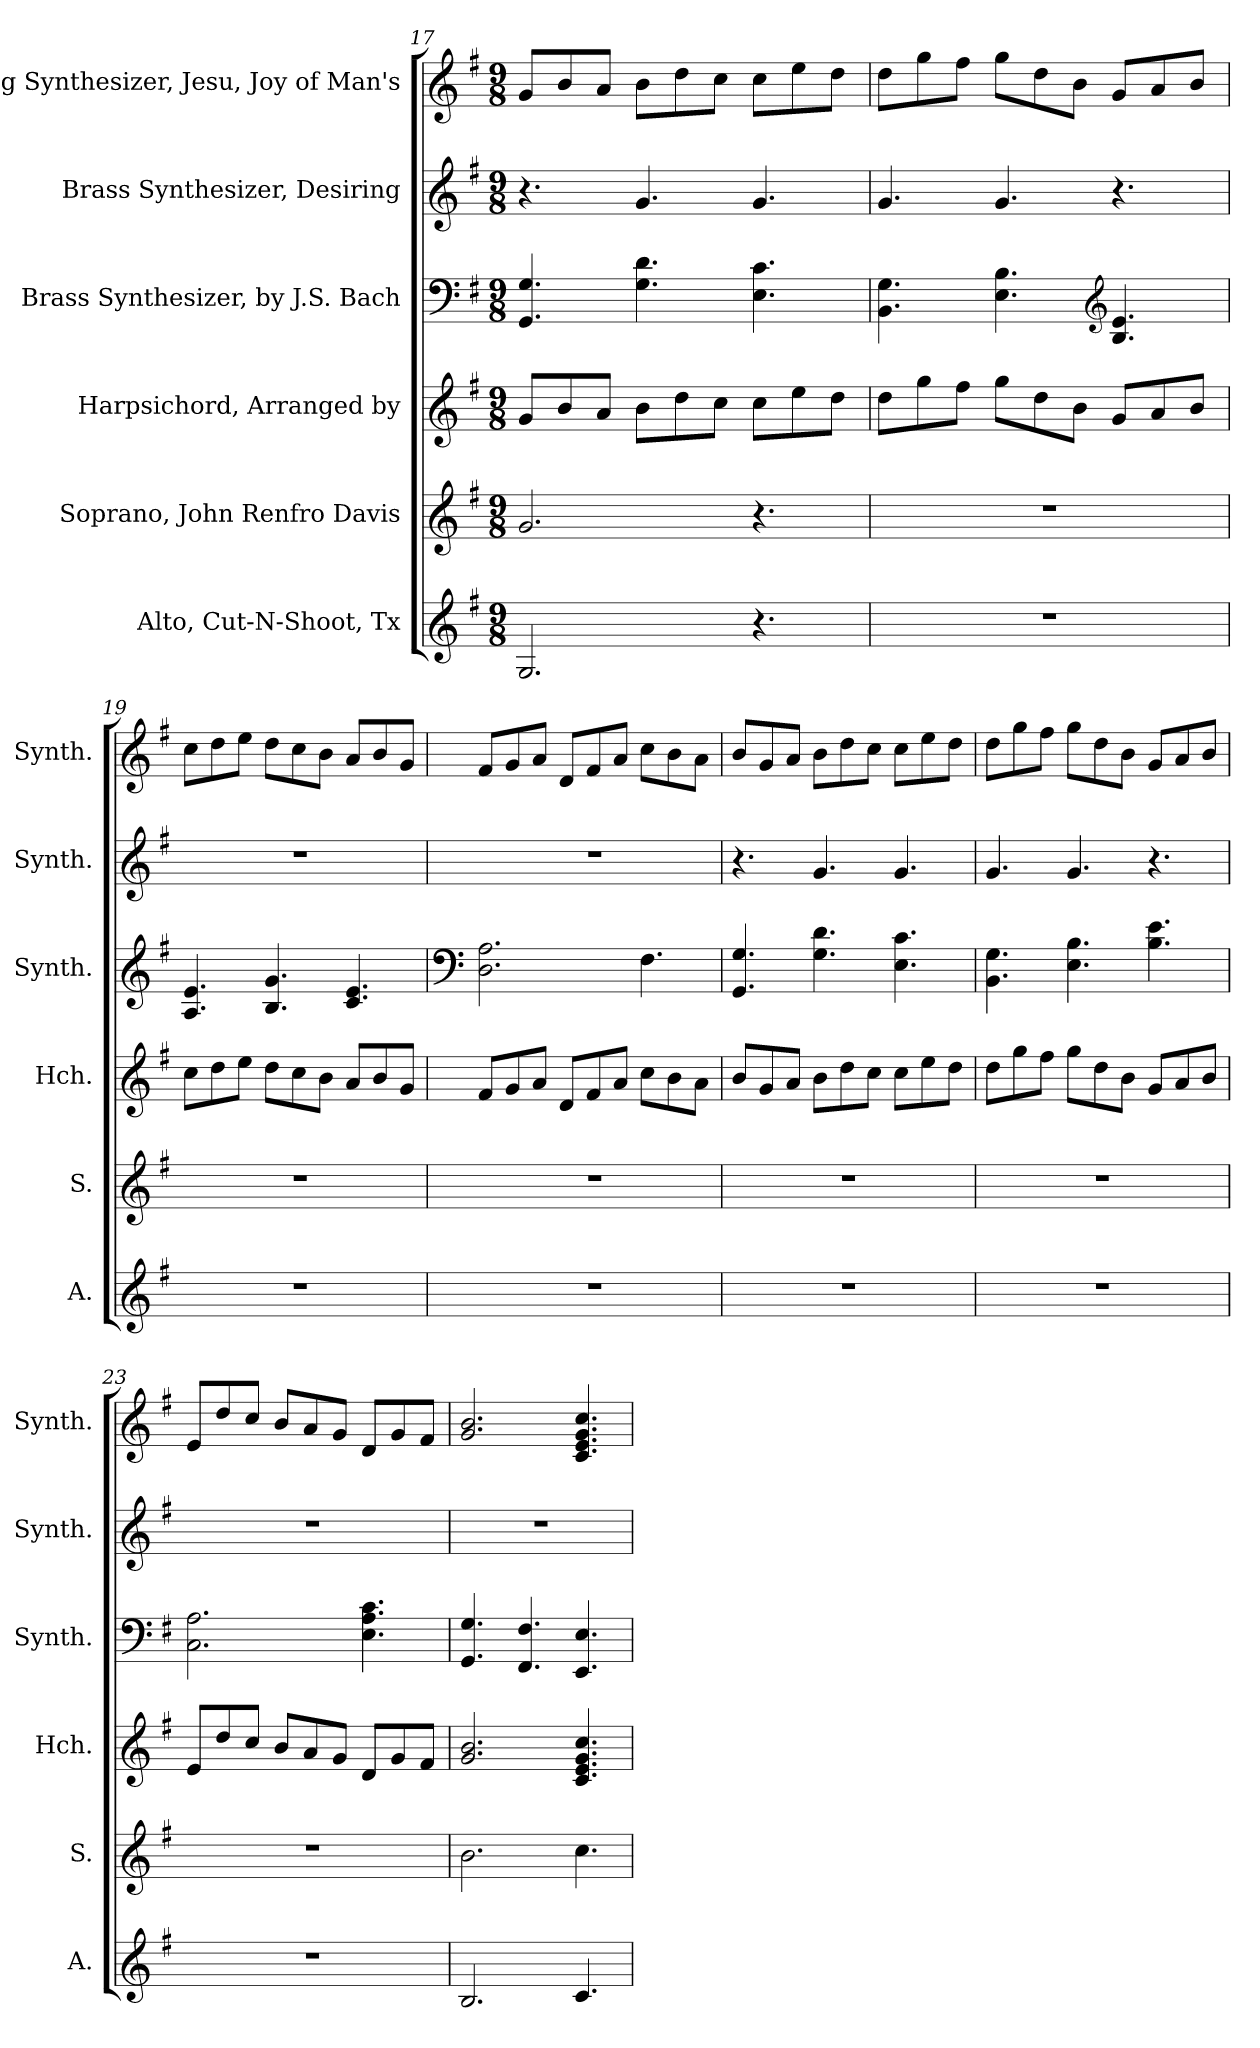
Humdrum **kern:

**kern	**kern	**kern	**kern	**kern	**kern
*part6	*part5	*part4	*part3	*part2	*part1
*staff6	*staff5	*staff4	*staff3	*staff2	*staff1
*I"Alto, Cut-N-Shoot, Tx	*I"Soprano, John Renfro Davis	*I"Harpsichord, Arranged by	*I"Brass Synthesizer, by J.S. Bach	*I"Brass Synthesizer, Desiring	*I"String Synthesizer, Jesu, Joy of Man's
*I'A.	*I'S.	*I'Hch.	*I'Synth.	*I'Synth.	*I'Synth.
*clefG2	*clefG2	*clefG2	*clefF4	*clefG2	*clefG2
*k[f#]	*k[f#]	*k[f#]	*k[f#]	*k[f#]	*k[f#]
*M9/8	*M9/8	*M9/8	*M9/8	*M9/8	*M9/8
=17	=17	=17	=17	=17	=17
2.G/	2.g/	8g/L	4.GG/ 4.G/	4.r	8g/L
.	.	8b/	.	.	8b/
.	.	8a/J	.	.	8a/J
.	.	8b\L	4.G\ 4.d\	4.g/	8b\L
.	.	8dd\	.	.	8dd\
.	.	8cc\J	.	.	8cc\J
4.r	4.r	8cc\L	4.E\ 4.c\	4.g/	8cc\L
.	.	8ee\	.	.	8ee\
.	.	8dd\J	.	.	8dd\J
=18	=18	=18	=18	=18	=18
8%9r	8%9r	8dd\L	4.BB\ 4.G\	4.g/	8dd\L
.	.	8gg\	.	.	8gg\
.	.	8ff#\J	.	.	8ff#\J
.	.	8gg\L	4.E\ 4.B\	4.g/	8gg\L
.	.	8dd\	.	.	8dd\
.	.	8b\J	.	.	8b\J
*	*	*	*clefG2	*	*
.	.	8g/L	4.B/ 4.e/	4.r	8g/L
.	.	8a/	.	.	8a/
.	.	8b/J	.	.	8b/J
=19	=19	=19	=19	=19	=19
8%9r	8%9r	8cc\L	4.A/ 4.e/	8%9r	8cc\L
.	.	8dd\	.	.	8dd\
.	.	8ee\J	.	.	8ee\J
.	.	8dd\L	4.B/ 4.g/	.	8dd\L
.	.	8cc\	.	.	8cc\
.	.	8b\J	.	.	8b\J
.	.	8a/L	4.c/ 4.e/	.	8a/L
.	.	8b/	.	.	8b/
.	.	8g/J	.	.	8g/J
!!LO:LB:g=z
=20	=20	=20	=20	=20	=20
*	*	*	*clefF4	*	*
8%9r	8%9r	8f#/L	2.D\ 2.A\	8%9r	8f#/L
.	.	8g/	.	.	8g/
.	.	8a/J	.	.	8a/J
.	.	8d/L	.	.	8d/L
.	.	8f#/	.	.	8f#/
.	.	8a/J	.	.	8a/J
.	.	8cc\L	4.F#\	.	8cc\L
.	.	8b\	.	.	8b\
.	.	8a\J	.	.	8a\J
=21	=21	=21	=21	=21	=21
8%9r	8%9r	8b/L	4.GG/ 4.G/	4.r	8b/L
.	.	8g/	.	.	8g/
.	.	8a/J	.	.	8a/J
.	.	8b\L	4.G\ 4.d\	4.g/	8b\L
.	.	8dd\	.	.	8dd\
.	.	8cc\J	.	.	8cc\J
.	.	8cc\L	4.E\ 4.c\	4.g/	8cc\L
.	.	8ee\	.	.	8ee\
.	.	8dd\J	.	.	8dd\J
=22	=22	=22	=22	=22	=22
8%9r	8%9r	8dd\L	4.BB\ 4.G\	4.g/	8dd\L
.	.	8gg\	.	.	8gg\
.	.	8ff#\J	.	.	8ff#\J
.	.	8gg\L	4.E\ 4.B\	4.g/	8gg\L
.	.	8dd\	.	.	8dd\
.	.	8b\J	.	.	8b\J
.	.	8g/L	4.B\ 4.e\	4.r	8g/L
.	.	8a/	.	.	8a/
.	.	8b/J	.	.	8b/J
=23	=23	=23	=23	=23	=23
8%9r	8%9r	8e/L	2.C\ 2.A\	8%9r	8e/L
.	.	8dd/	.	.	8dd/
.	.	8cc/J	.	.	8cc/J
.	.	8b/L	.	.	8b/L
.	.	8a/	.	.	8a/
.	.	8g/J	.	.	8g/J
.	.	8d/L	4.E\ 4.A\ 4.c\	.	8d/L
.	.	8g/	.	.	8g/
.	.	8f#/J	.	.	8f#/J
=24	=24	=24	=24	=24	=24
2.B/	2.b\	2.g/ 2.b/	4.GG/ 4.G/	8%9r	2.g/ 2.b/
.	.	.	4.FF#/ 4.F#/	.	.
4.c/	4.cc\	4.c/ 4.e/ 4.g/ 4.cc/	4.EE/ 4.E/	.	4.c/ 4.e/ 4.g/ 4.cc/
=	=	=	=	=	=
*-	*-	*-	*-	*-	*-
